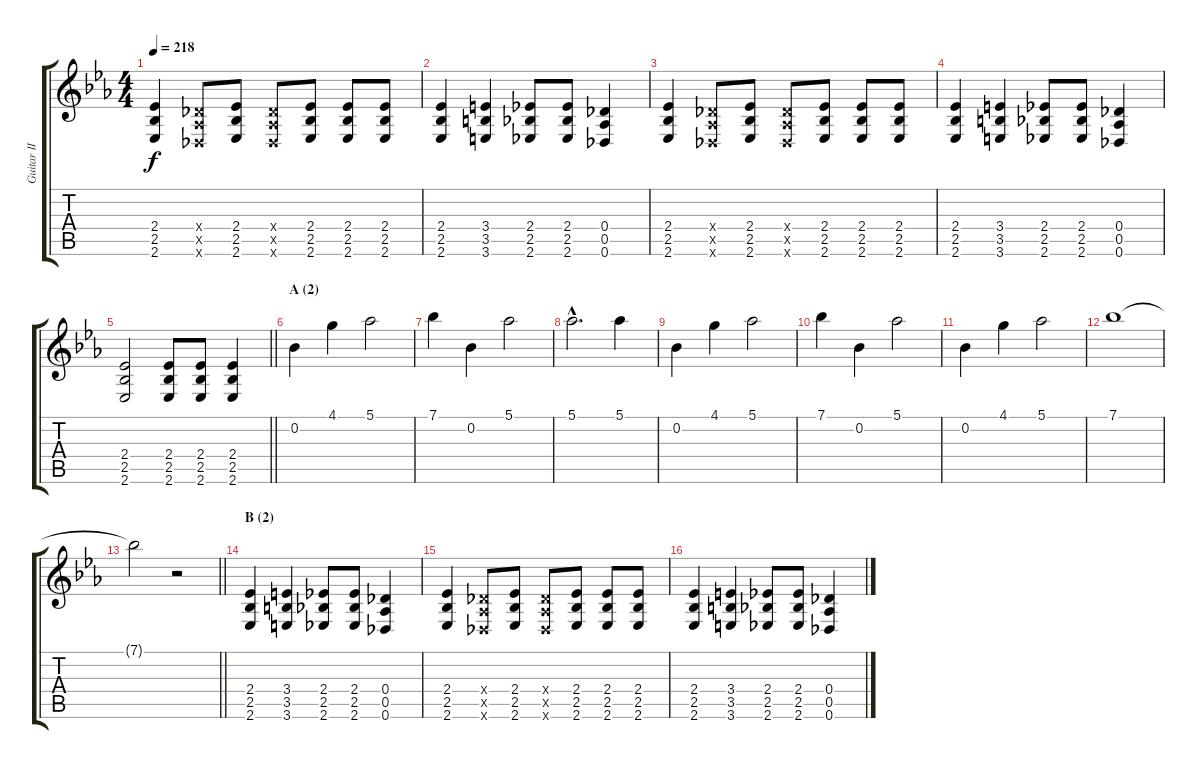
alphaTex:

\track ("Guitar II" "Guitar II") {instrument distortionguitar}
\staff {score tabs}
\tuning (Eb4 Bb3 Gb3 Db3 Ab2 Db2) {hide}
\ts (4 4)
\tempo 218
\clef g2
\ks eb
(2.4 2.5 2.6).4{dy f} (0.4{x} 0.5{x} 0.6{x}).8 (2.4 2.5 2.6).8 (0.4{x} 0.5{x} 0.6{x}).8 (2.4 2.5 2.6).8 (2.4 2.5 2.6).8 (2.4 2.5 2.6).8 |
(2.4 2.5 2.6).4 (3.4 3.5 3.6).4 (2.4 2.5 2.6).8 (2.4 2.5 2.6).8 (0.4 0.5 0.6).4 |
(2.4 2.5 2.6).4 (0.4{x} 0.5{x} 0.6{x}).8 (2.4 2.5 2.6).8 (0.4{x} 0.5{x} 0.6{x}).8 (2.4 2.5 2.6).8 (2.4 2.5 2.6).8 (2.4 2.5 2.6).8 |
(2.4 2.5 2.6).4 (3.4 3.5 3.6).4 (2.4 2.5 2.6).8 (2.4 2.5 2.6).8 (0.4 0.5 0.6).4 |
\barLineRight lightlight
(2.4 2.5 2.6).2 (2.4 2.5 2.6).8 (2.4 2.5 2.6).8 (2.4 2.5 2.6).4 |
\section ("" "A (2)")
0.2.4{instrument electricguitarjazz} 4.1.4 5.1.2 |
7.1.4 0.2.4 5.1.2 |
5.1{hac}.2{d} 5.1.4 |
0.2.4 4.1.4 5.1.2 |
7.1.4 0.2.4 5.1.2 |
0.2.4 4.1.4 5.1.2 |
7.1.1 |
\barLineRight lightlight
7.1{t}.2 r.2 |
\section ("" "B (2)")
(2.4 2.5 2.6).4{instrument distortionguitar} (3.4 3.5 3.6).4 (2.4 2.5 2.6).8 (2.4 2.5 2.6).8 (0.4 0.5 0.6).4 |
(2.4 2.5 2.6).4 (0.4{x} 0.5{x} 0.6{x}).8 (2.4 2.5 2.6).8 (0.4{x} 0.5{x} 0.6{x}).8 (2.4 2.5 2.6).8 (2.4 2.5 2.6).8 (2.4 2.5 2.6).8 |
(2.4 2.5 2.6).4 (3.4 3.5 3.6).4 (2.4 2.5 2.6).8 (2.4 2.5 2.6).8 (0.4 0.5 0.6).4
